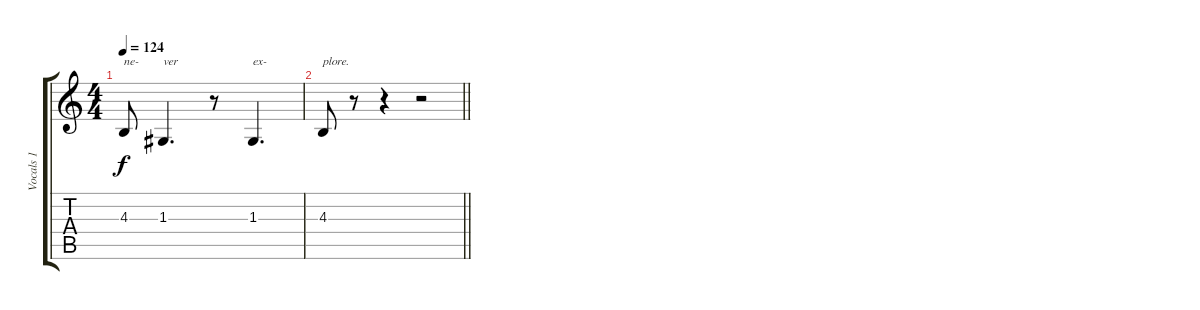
\track ("Vocals 1" "Vocals 1") {instrument altosax}
\staff {score tabs}
\tuning (E4 B3 G3 D3 A2 E2) {hide}
\ts (4 4)
\tempo 124
\clef g2
\ks c
4.3.8{txt "ne-" dy f} 1.3.4{d txt "ver"} r.8 1.3.4{d txt "ex-"} |
\barLineRight lightlight
4.3.8{txt "plore."} r.8 r.4 r.2
